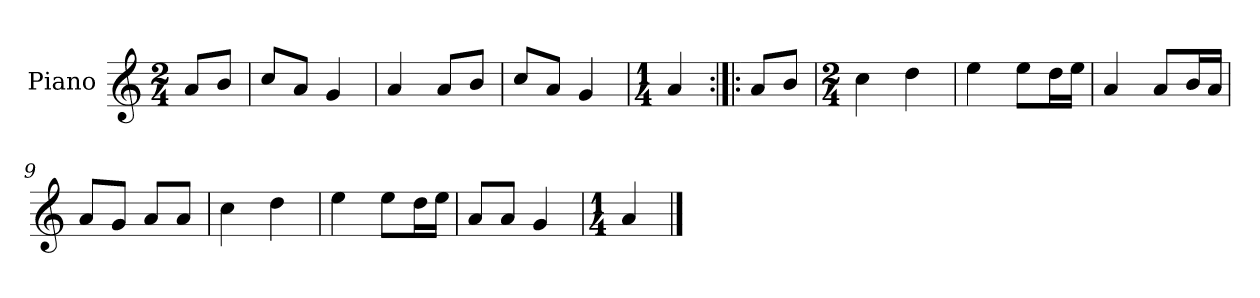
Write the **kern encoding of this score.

**kern
*part1
*staff1
*I"Piano
*I'Pno.
*clefG2
*k[]
*M2/4
=
8a/L
8b/J
=1
8cc/L
8a/J
4g/
=2
4a/
8a/L
8b/J
=3
8cc/L
8a/J
4g/
=4
*M1/4
4a/
=5:|!|:
8a/L
8b/J
=6
*M2/4
4cc\
4dd\
=7
4ee\
8ee\L
16dd\L
16ee\JJ
=8
4a/
8a/L
16b/L
16a/JJ
=9
8a/L
8g/J
8a/L
8a/J
=10
4cc\
4dd\
!!LO:LB:g=z
=11
4ee\
8ee\L
16dd\L
16ee\JJ
=12
8a/L
8a/J
4g/
=13
*M1/4
4a/
==
*-
